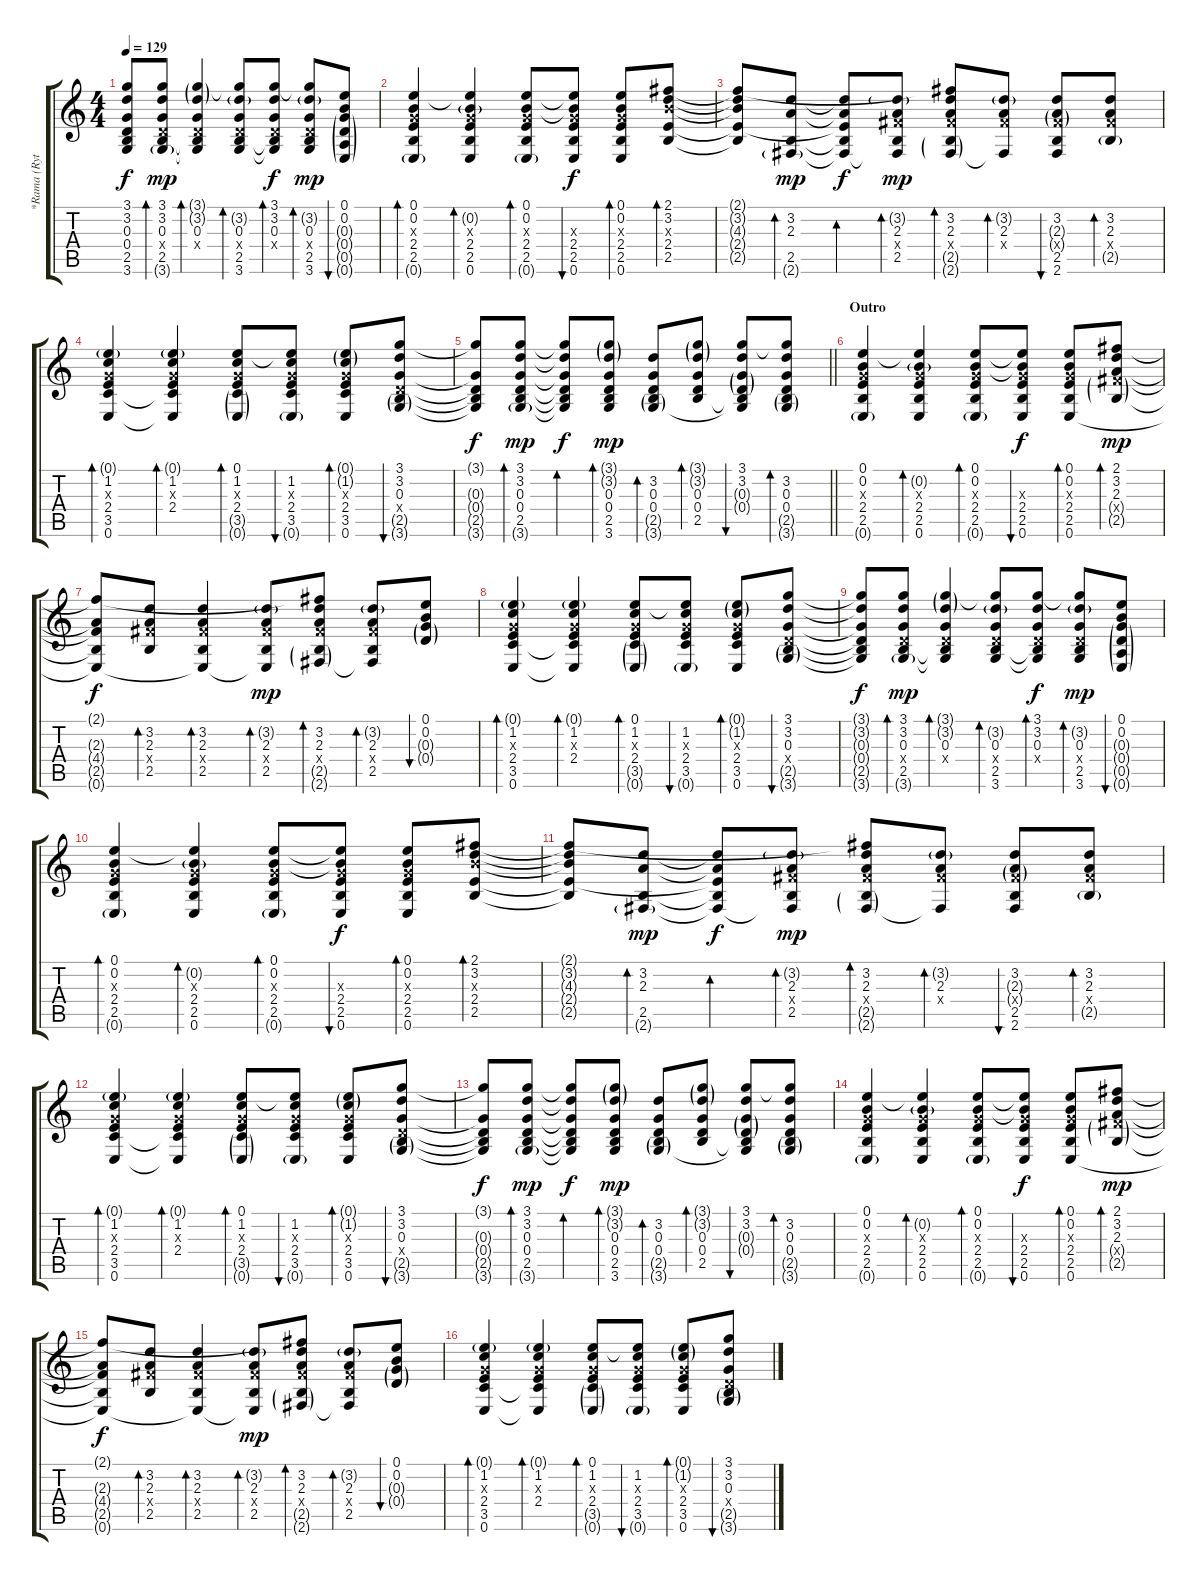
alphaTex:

\track ("*Rama (Rythm Guitar)" "*Rama (Ryt") {instrument electricguitarclean}
\staff {score tabs}
\tuning (E4 B3 G3 D3 A2 E2) {hide}
\ts (4 4)
\tempo 129
\clef g2
\ks c
(3.1{t} 3.2{t} 0.3{t} 0.4{t} 2.5{t} 3.6{t}).8{dy f} (3.1 3.2 0.3 0.4{x} 2.5 3.6{g}).8{bd 60 dy mp} (3.1{g} 3.2{g} 0.3 0.4{x} 2.5{t} 3.6{t}).4{bd 60} (3.1{t} 3.2{g} 0.3 0.4{x} 2.5 3.6).8{bd 60} (3.1 3.2 0.3 0.4{x} 2.5{t} 3.6{t}).8{bd 60 dy f} (3.1{t} 3.2{g} 0.3 0.4{x} 2.5 3.6).8{bd 60 dy mp} (0.1 0.2 0.3{g} 0.4{g} 0.5{g} 0.6{g}).8{bu 60} |
(0.1 0.2 0.3{x} 2.4 2.5 0.6{g}).4{bd 60} (0.1{t} 0.2{g} 0.3{x} 2.4 2.5 0.6).4{bd 60} (0.1 0.2 0.3{x} 2.4 2.5 0.6{g}).8{bd 60} (0.1{t} 0.2{t} 0.3{x} 2.4 2.5 0.6).8{bu 60 dy f} (0.1 0.2 0.3{x} 2.4 2.5 0.6).8{bd 60} (2.1 3.2 4.3{x} 2.4 2.5).8{bd 60} |
(2.1{t} 3.2{t} 4.3{t} 2.4{t} 2.5{t}).8 (3.2 2.3 2.5 2.6{g}).8{bd 60 dy mp} (3.2{t} 2.3{t} 2.4{t} 2.5{t} 2.6{t}).8{bd 60 dy f} (3.2{g} 2.3 4.4{x} 2.5 2.6{t}).8{bd 60 dy mp} (2.1{t} 3.2 2.3 4.4{x} 2.5{g} 2.6{g}).8{bd 60} (3.2{g} 2.3 4.4{x} 2.6{t}).8{bd 60} (3.2 2.3{g} 4.4{g x} 2.5 2.6).8{bu 60} (3.2 2.3 4.4{x} 2.5{g}).8{bd 60} |
(0.1{g} 1.2 0.3{x} 2.4 3.5 0.6).4{bd 60} (0.1{g} 1.2 0.3{x} 2.4 3.5{t} 0.6{t}).4{bd 60} (0.1 1.2 0.3{x} 2.4 3.5{g} 0.6{g}).8{bd 60} (0.1{t} 1.2 0.3{x} 2.4 3.5 0.6{g}).8{bu 60} (0.1{g} 1.2{g} 0.3{x} 2.4 3.5 0.6).8{bd 60} (3.1 3.2 0.3 0.4{x} 2.5{g} 3.6{g}).8{bu 60} |
\barLineRight lightlight
(3.1{t} 0.3{t} 0.4{t} 2.5{t} 3.6{t}).8{dy f} (3.1 3.2 0.3 0.4 2.5 3.6{g}).8{bd 60 dy mp} (3.1{t} 3.2{t} 0.3{t} 0.4{t} 2.5{t} 3.6{t}).8{bd 60 dy f} (3.1{g} 3.2{g} 0.3 0.4 2.5 3.6).8{bd 60 dy mp} (3.2 0.3 0.4 2.5{g} 3.6{g}).8{bd 60} (3.1{g} 3.2{g} 0.3 0.4 2.5).8{bd 60} (3.1 3.2 0.3{g} 0.4{g} 2.5{t} 3.6{t}).8{bu 60} (3.1{t} 3.2 0.3 0.4 2.5{g} 3.6{g}).8{bd 60} |
\section ("" "Outro")
(0.1 0.2 0.3{x} 2.4 2.5 0.6{g}).4 (0.1{t} 0.2{g} 0.3{x} 2.4 2.5 0.6).4{bd 60} (0.1 0.2 0.3{x} 2.4 2.5 0.6{g}).8{bd 60} (0.1{t} 0.2{t} 0.3{x} 2.4 2.5 0.6).8{bu 60 dy f} (0.1 0.2 0.3{x} 2.4 2.5 0.6).8{bd 60} (2.1 3.2 2.3 4.4{g x} 2.5{g}).8{bd 60 dy mp} |
(2.1{t} 2.3{t} 4.4{t} 2.5{t} 0.6{t}).8{dy f} (3.2 2.3 4.4{x} 2.5).8{bd 60} (3.2 2.3 4.4{x} 2.5 0.6{t}).4{bd 60} (3.2{g} 2.3 4.4{x} 2.5 0.6{t}).8{bd 60 dy mp} (2.1{t} 3.2 2.3 4.4{x} 2.5{g} 2.6{g}).8{bd 60} (3.2{g} 2.3 4.4{x} 2.5 2.6{t}).8{bd 60} (0.1 0.2 0.3{g} 0.4{g}).8{bu 60} |
(0.1{g} 1.2 0.3{x} 2.4 3.5 0.6).4{bd 60} (0.1{g} 1.2 0.3{x} 2.4 3.5{t} 0.6{t}).4{bd 60} (0.1 1.2 0.3{x} 2.4 3.5{g} 0.6{g}).8{bd 60} (0.1{t} 1.2 0.3{x} 2.4 3.5 0.6{g}).8{bu 60} (0.1{g} 1.2{g} 0.3{x} 2.4 3.5 0.6).8{bd 60} (3.1 3.2 0.3 0.4{x} 2.5{g} 3.6{g}).8{bu 60} |
(3.1{t} 3.2{t} 0.3{t} 0.4{t} 2.5{t} 3.6{t}).8{dy f} (3.1 3.2 0.3 0.4{x} 2.5 3.6{g}).8{bd 60 dy mp} (3.1{g} 3.2{g} 0.3 0.4{x} 2.5{t} 3.6{t}).4{bd 60} (3.1{t} 3.2{g} 0.3 0.4{x} 2.5 3.6).8{bd 60} (3.1 3.2 0.3 0.4{x} 2.5{t} 3.6{t}).8{bd 60 dy f} (3.1{t} 3.2{g} 0.3 0.4{x} 2.5 3.6).8{bd 60 dy mp} (0.1 0.2 0.3{g} 0.4{g} 0.5{g} 0.6{g}).8{bu 60} |
(0.1 0.2 0.3{x} 2.4 2.5 0.6{g}).4{bd 60} (0.1{t} 0.2{g} 0.3{x} 2.4 2.5 0.6).4{bd 60} (0.1 0.2 0.3{x} 2.4 2.5 0.6{g}).8{bd 60} (0.1{t} 0.2{t} 0.3{x} 2.4 2.5 0.6).8{bu 60 dy f} (0.1 0.2 0.3{x} 2.4 2.5 0.6).8{bd 60} (2.1 3.2 4.3{x} 2.4 2.5).8{bd 60} |
(2.1{t} 3.2{t} 4.3{t} 2.4{t} 2.5{t}).8 (3.2 2.3 2.5 2.6{g}).8{bd 60 dy mp} (3.2{t} 2.3{t} 2.4{t} 2.5{t} 2.6{t}).8{bd 60 dy f} (3.2{g} 2.3 4.4{x} 2.5 2.6{t}).8{bd 60 dy mp} (2.1{t} 3.2 2.3 4.4{x} 2.5{g} 2.6{g}).8{bd 60} (3.2{g} 2.3 4.4{x} 2.6{t}).8{bd 60} (3.2 2.3{g} 4.4{g x} 2.5 2.6).8{bu 60} (3.2 2.3 4.4{x} 2.5{g}).8{bd 60} |
(0.1{g} 1.2 0.3{x} 2.4 3.5 0.6).4{bd 60} (0.1{g} 1.2 0.3{x} 2.4 3.5{t} 0.6{t}).4{bd 60} (0.1 1.2 0.3{x} 2.4 3.5{g} 0.6{g}).8{bd 60} (0.1{t} 1.2 0.3{x} 2.4 3.5 0.6{g}).8{bu 60} (0.1{g} 1.2{g} 0.3{x} 2.4 3.5 0.6).8{bd 60} (3.1 3.2 0.3 0.4{x} 2.5{g} 3.6{g}).8{bu 60} |
(3.1{t} 0.3{t} 0.4{t} 2.5{t} 3.6{t}).8{dy f} (3.1 3.2 0.3 0.4 2.5 3.6{g}).8{bd 60 dy mp} (3.1{t} 3.2{t} 0.3{t} 0.4{t} 2.5{t} 3.6{t}).8{bd 60 dy f} (3.1{g} 3.2{g} 0.3 0.4 2.5 3.6).8{bd 60 dy mp} (3.2 0.3 0.4 2.5{g} 3.6{g}).8{bd 60} (3.1{g} 3.2{g} 0.3 0.4 2.5).8{bd 60} (3.1 3.2 0.3{g} 0.4{g} 2.5{t} 3.6{t}).8{bu 60} (3.1{t} 3.2 0.3 0.4 2.5{g} 3.6{g}).8{bd 60} |
(0.1 0.2 0.3{x} 2.4 2.5 0.6{g}).4 (0.1{t} 0.2{g} 0.3{x} 2.4 2.5 0.6).4{bd 60} (0.1 0.2 0.3{x} 2.4 2.5 0.6{g}).8{bd 60} (0.1{t} 0.2{t} 0.3{x} 2.4 2.5 0.6).8{bu 60 dy f} (0.1 0.2 0.3{x} 2.4 2.5 0.6).8{bd 60} (2.1 3.2 2.3 4.4{g x} 2.5{g}).8{bd 60 dy mp} |
(2.1{t} 2.3{t} 4.4{t} 2.5{t} 0.6{t}).8{dy f} (3.2 2.3 4.4{x} 2.5).8{bd 60} (3.2 2.3 4.4{x} 2.5 0.6{t}).4{bd 60} (3.2{g} 2.3 4.4{x} 2.5 0.6{t}).8{bd 60 dy mp} (2.1{t} 3.2 2.3 4.4{x} 2.5{g} 2.6{g}).8{bd 60} (3.2{g} 2.3 4.4{x} 2.5 2.6{t}).8{bd 60} (0.1 0.2 0.3{g} 0.4{g}).8{bu 60} |
(0.1{g} 1.2 0.3{x} 2.4 3.5 0.6).4{bd 60} (0.1{g} 1.2 0.3{x} 2.4 3.5{t} 0.6{t}).4{bd 60} (0.1 1.2 0.3{x} 2.4 3.5{g} 0.6{g}).8{bd 60} (0.1{t} 1.2 0.3{x} 2.4 3.5 0.6{g}).8{bu 60} (0.1{g} 1.2{g} 0.3{x} 2.4 3.5 0.6).8{bd 60} (3.1 3.2 0.3 0.4{x} 2.5{g} 3.6{g}).8{bu 60}
